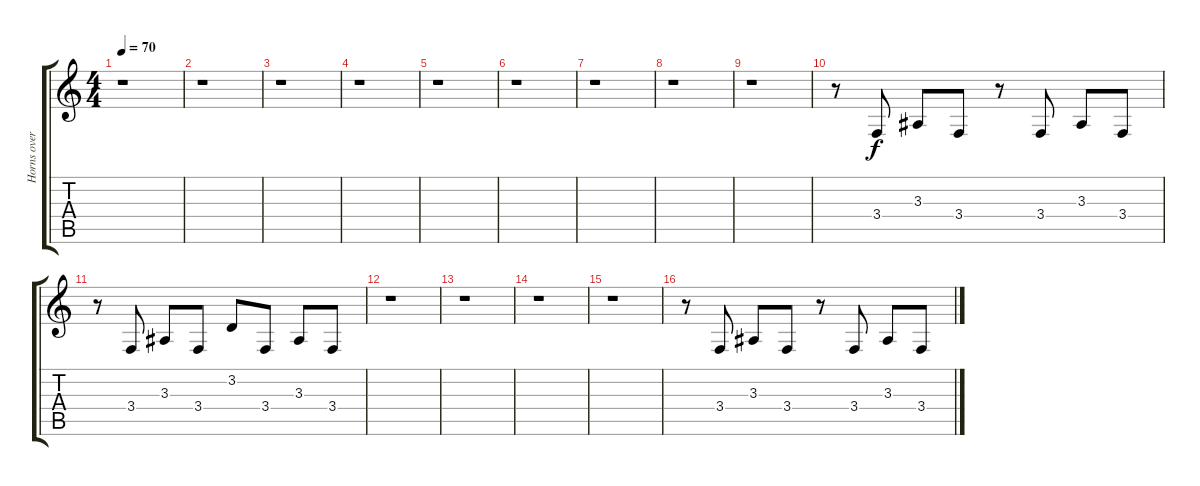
\track ("Horns over          " "Horns over") {instrument pad4choir}
\staff {score tabs}
\tuning (E4 B3 G3 D3 A2 E2) {hide}
\ts (4 4)
\tempo 70
\clef g2
\ks c
r.1{dy f instrument pad4choir} |
r.1 |
r.1 |
r.1 |
r.1 |
r.1 |
r.1 |
r.1 |
r.1 |
r.8 3.4.8 3.3.8 3.4.8 r.8 3.4.8 3.3.8 3.4.8 |
r.8 3.4.8 3.3.8 3.4.8 3.2.8 3.4.8 3.3.8 3.4.8 |
r.1 |
r.1 |
r.1 |
r.1 |
r.8 3.4.8 3.3.8 3.4.8 r.8 3.4.8 3.3.8 3.4.8
